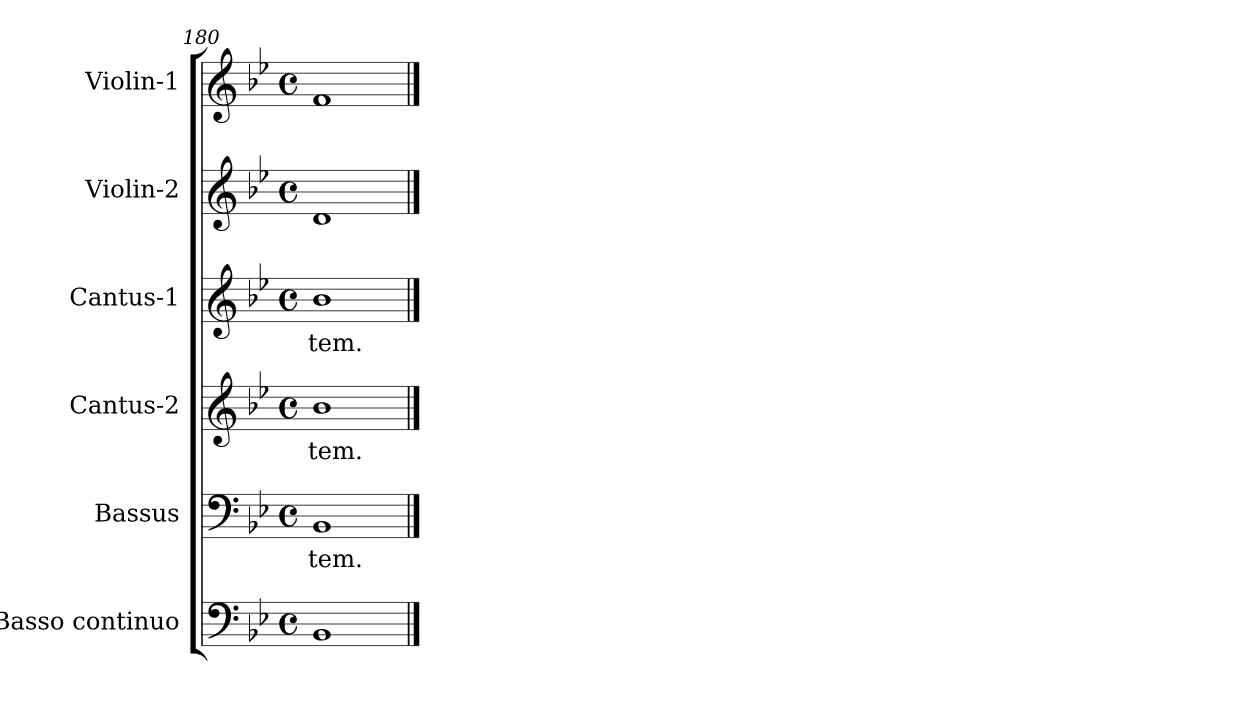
**kern	**kern	**text	**kern	**text	**kern	**text	**kern	**kern
*part6	*part5	*part5	*part4	*part4	*part3	*part3	*part2	*part1
*staff6	*staff5	*staff5	*staff4	*staff4	*staff3	*staff3	*staff2	*staff1
*I"Basso continuo	*I"Bassus	*	*I"Cantus-2	*	*I"Cantus-1	*	*I"Violin-2	*I"Violin-1
*I'BC	*I'B	*	*I'C2	*	*I'C1	*	*I'Vi2	*I'Vi1
*clefF4	*clefF4	*	*clefG2	*	*clefG2	*	*clefG2	*clefG2
*k[b-e-]	*k[b-e-]	*	*k[b-e-]	*	*k[b-e-]	*	*k[b-e-]	*k[b-e-]
*B-:	*B-:	*	*B-:	*	*B-:	*	*B-:	*B-:
*M4/4	*M4/4	*	*M4/4	*	*M4/4	*	*M4/4	*M4/4
*met(c)	*met(c)	*	*met(c)	*	*met(c)	*	*met(c)	*met(c)
=180	=180	=180	=180	=180	=180	=180	=180	=180
!	!	!LO:LY:b	!	!LO:LY:b	!	!LO:LY:b	!	!
1BB-	1BB-	-tem.	1b-	-tem.	1b-	-tem.	1d	1f
==	==	==	==	==	==	==	==	==
*-	*-	*-	*-	*-	*-	*-	*-	*-
